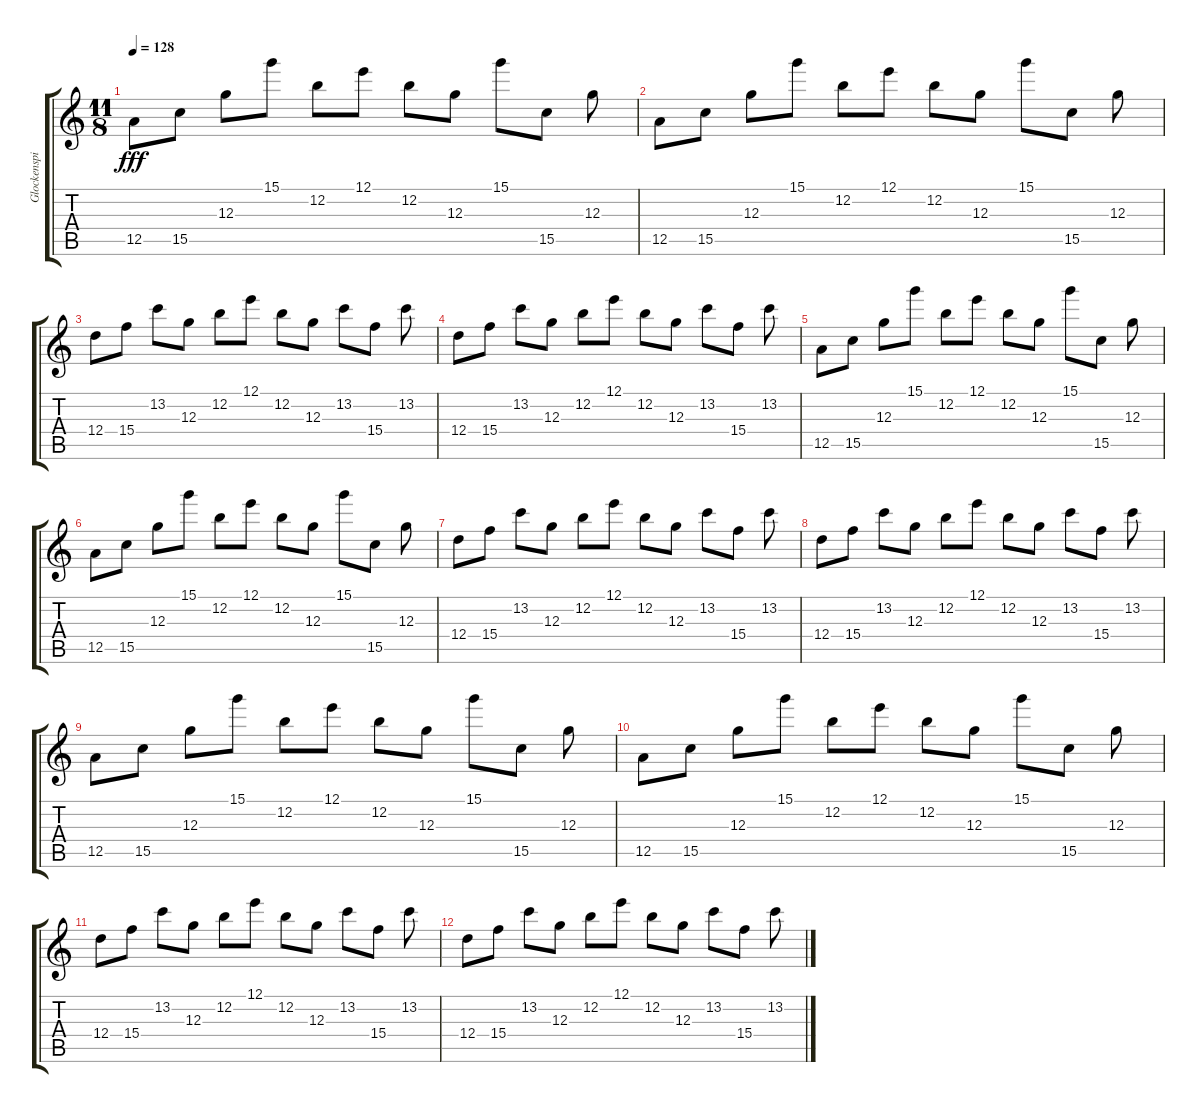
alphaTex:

\track ("Glockenspiel" "Glockenspi") {instrument celesta}
\staff {score tabs}
\tuning (E5 B4 G4 D4 A3 E3) {hide}
\ts (11 8)
\tempo 128
\clef g2
\ks c
12.5.8{dy fff} 15.5.8 12.3.8 15.1.8 12.2.8 12.1.8 12.2.8 12.3.8 15.1.8 15.5.8 12.3.8 |
12.5.8 15.5.8 12.3.8 15.1.8 12.2.8 12.1.8 12.2.8 12.3.8 15.1.8 15.5.8 12.3.8 |
12.4.8 15.4.8 13.2.8 12.3.8 12.2.8 12.1.8 12.2.8 12.3.8 13.2.8 15.4.8 13.2.8 |
12.4.8 15.4.8 13.2.8 12.3.8 12.2.8 12.1.8 12.2.8 12.3.8 13.2.8 15.4.8 13.2.8 |
12.5.8 15.5.8 12.3.8 15.1.8 12.2.8 12.1.8 12.2.8 12.3.8 15.1.8 15.5.8 12.3.8 |
12.5.8 15.5.8 12.3.8 15.1.8 12.2.8 12.1.8 12.2.8 12.3.8 15.1.8 15.5.8 12.3.8 |
12.4.8 15.4.8 13.2.8 12.3.8 12.2.8 12.1.8 12.2.8 12.3.8 13.2.8 15.4.8 13.2.8 |
12.4.8 15.4.8 13.2.8 12.3.8 12.2.8 12.1.8 12.2.8 12.3.8 13.2.8 15.4.8 13.2.8 |
12.5.8 15.5.8 12.3.8 15.1.8 12.2.8 12.1.8 12.2.8 12.3.8 15.1.8 15.5.8 12.3.8 |
12.5.8 15.5.8 12.3.8 15.1.8 12.2.8 12.1.8 12.2.8 12.3.8 15.1.8 15.5.8 12.3.8 |
12.4.8 15.4.8 13.2.8 12.3.8 12.2.8 12.1.8 12.2.8 12.3.8 13.2.8 15.4.8 13.2.8 |
12.4.8 15.4.8 13.2.8 12.3.8 12.2.8 12.1.8 12.2.8 12.3.8 13.2.8 15.4.8 13.2.8
